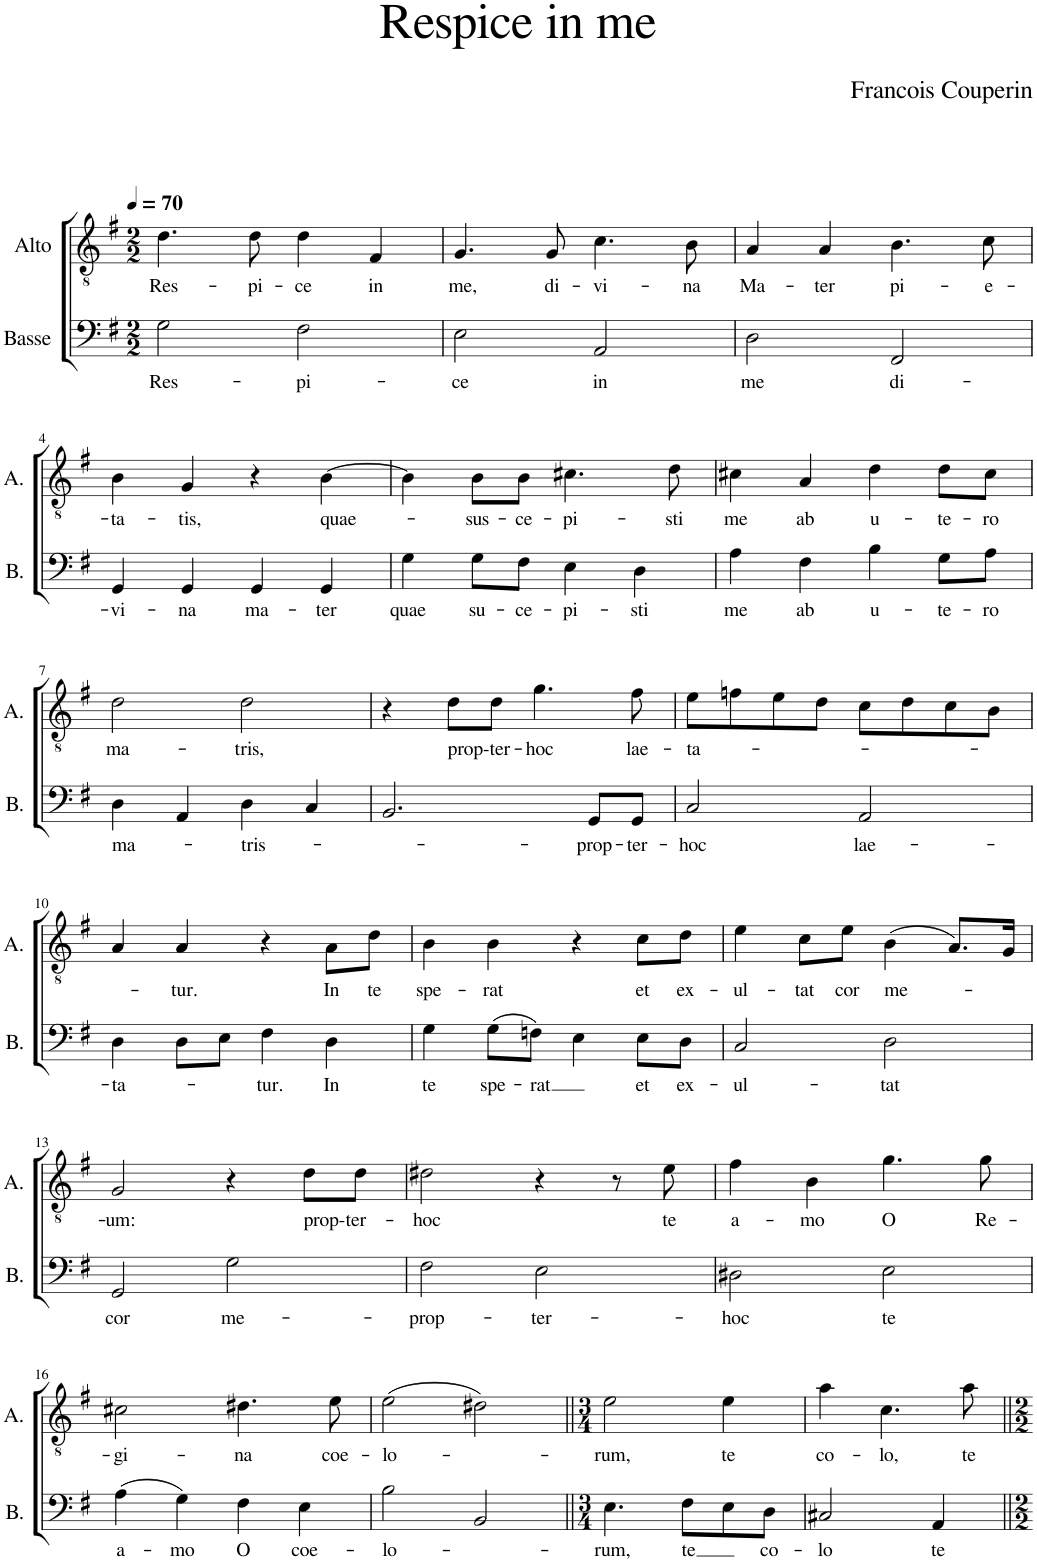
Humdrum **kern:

**kern	**text	**kern	**text
*part2	*part2	*part1	*part1
*staff2	*staff2	*staff1	*staff1
*I"Basse	*	*I"Alto	*
*I'B.	*	*I'A.	*
*clefF4	*	*clefGv2	*
*k[f#]	*	*k[f#]	*
*M2/2	*	*M2/2	*
*MM70	*	*MM70	*
=1	=1	=1	=1
!	!LO:LY:b	!	!LO:LY:b
2G\	Res-	4.d\	Res-
!	!	!	!LO:LY:b
.	.	8d\	-pi-
!	!LO:LY:b	!	!LO:LY:b
2F#\	-pi-	4d\	-ce
!	!	!	!LO:LY:b
.	.	4F#/	in
=2	=2	=2	=2
!	!LO:LY:b	!	!LO:LY:b
2E\	-ce	4.G/	me,
!	!	!	!LO:LY:b
.	.	8G/	di-
!	!LO:LY:b	!	!LO:LY:b
2AA/	in	4.c\	-vi-
!	!	!	!LO:LY:b
.	.	8B\	-na
=3	=3	=3	=3
!	!LO:LY:b	!	!LO:LY:b
2D\	me	4A/	Ma-
!	!	!	!LO:LY:b
.	.	4A/	-ter
!	!LO:LY:b	!	!LO:LY:b
2FF#/	di-	4.B\	pi-
!	!	!	!LO:LY:b
.	.	8c\	-e-
!!LO:LB:g=z
=4	=4	=4	=4
!	!LO:LY:b	!	!LO:LY:b
4GG/	-vi-	4B\	-ta-
!	!LO:LY:b	!	!LO:LY:b
4GG/	-na	4G/	-tis,
!	!LO:LY:b	!	!
4GG/	ma-	4r	.
!	!LO:LY:b	!	!LO:LY:b
4GG/	-ter	[4B\	quae-
=5	=5	=5	=5
!	!LO:LY:b	!	!
4G\	quae	4B\]	.
!	!LO:LY:b	!	!LO:LY:b
8G\L	su-	8B\L	-sus-
!	!LO:LY:b	!	!LO:LY:b
8F#\J	-ce-	8B\J	-ce-
!	!LO:LY:b	!	!LO:LY:b
4E\	-pi-	4.c#X\	-pi-
!	!LO:LY:b	!	!
4D\	-sti	.	.
!	!	!	!LO:LY:b
.	.	8d\	-sti
=6	=6	=6	=6
!	!LO:LY:b	!	!LO:LY:b
4A\	me	4c#X\	me
!	!LO:LY:b	!	!LO:LY:b
4F#\	ab	4A/	ab
!	!LO:LY:b	!	!LO:LY:b
4B\	u-	4d\	u-
!	!LO:LY:b	!	!LO:LY:b
8G\L	-te-	8d\L	-te-
!	!LO:LY:b	!	!LO:LY:b
8A\J	-ro	8c#\J	-ro
!!LO:LB:g=z
=7	=7	=7	=7
!	!LO:LY:b	!	!LO:LY:b
4D\	ma-	2d\	ma-
4AA/	.	.	.
!	!LO:LY:b	!	!LO:LY:b
4D\	-tris-	2d\	-tris,
4C/	.	.	.
=8	=8	=8	=8
2.BB/	.	4r	.
!	!	!	!LO:LY:b
.	.	8d\L	prop-ter-
.	.	8d\J	.
!	!	!	!LO:LY:b
.	.	4.g\	-hoc
!	!LO:LY:b	!	!
8GG/L	-prop-	.	.
!	!LO:LY:b	!	!LO:LY:b
8GG/J	-ter-	8f#\	lae-
=9	=9	=9	=9
!	!LO:LY:b	!	!LO:LY:b
2C/	-hoc	8e\L	-ta-
.	.	8fn\	.
.	.	8e\	.
.	.	8d\J	.
!	!LO:LY:b	!	!
2AA/	lae-	8c\L	.
.	.	8d\	.
.	.	8c\	.
.	.	8B\J	.
!!LO:LB:g=z
=10	=10	=10	=10
!	!LO:LY:b	!	!
4D\	-ta-	4A/	.
!	!	!	!LO:LY:b
8D\L	.	4A/	-tur.
8E\J	.	.	.
!	!LO:LY:b	!	!
4F#\	-tur.	4r	.
!	!LO:LY:b	!	!LO:LY:b
4D\	In	8A\L	In
!	!	!	!LO:LY:b
.	.	8d\J	te
=11	=11	=11	=11
!	!LO:LY:b	!	!LO:LY:b
4G\	te	4B\	spe-
!	!LO:LY:b	!	!LO:LY:b
(8G\L	spe-	4B\	-rat
!	!LO:LY:b	!	!
8Fn\J)	-rat	.	.
4E\	.	4r	.
!	!LO:LY:b	!	!LO:LY:b
8E\L	et	8c\L	et
!	!LO:LY:b	!	!LO:LY:b
8D\J	ex-	8d\J	ex-
=12	=12	=12	=12
!	!LO:LY:b	!	!LO:LY:b
2C/	-ul-	4e\	-ul-
!	!	!	!LO:LY:b
.	.	8c\L	-tat
!	!	!	!LO:LY:b
.	.	8e\J	cor
!	!LO:LY:b	!	!LO:LY:b
2D\	-tat	(4B\	me-
.	.	8.A/L)	.
.	.	16G/Jk	.
!!LO:LB:g=z
=13	=13	=13	=13
!	!LO:LY:b	!	!LO:LY:b
2GG/	cor	2G/	-um:
!	!LO:LY:b	!	!
2G\	me-	4r	.
!	!	!	!LO:LY:b
.	.	8d\L	prop-ter-
.	.	8d\J	.
=14	=14	=14	=14
!	!LO:LY:b	!	!LO:LY:b
2F#\	-prop-	2d#X\	-hoc
!	!LO:LY:b	!	!
2E\	-ter-	4r	.
.	.	8r	.
!	!	!	!LO:LY:b
.	.	8e\	te
=15	=15	=15	=15
!	!LO:LY:b	!	!LO:LY:b
2D#X\	-hoc	4f#\	a-
!	!	!	!LO:LY:b
.	.	4B\	-mo
!	!LO:LY:b	!	!LO:LY:b
2E\	te	4.g\	O
!	!	!	!LO:LY:b
.	.	8g\	Re-
!!LO:LB:g=z
=16	=16	=16	=16
!	!LO:LY:b	!	!LO:LY:b
(4A\	a-	2c#X\	-gi-
!	!LO:LY:b	!	!
4G\)	-mo	.	.
!	!LO:LY:b	!	!LO:LY:b
4F#\	O	4.d#X\	-na
!	!LO:LY:b	!	!
4E\	coe-	.	.
!	!	!	!LO:LY:b
.	.	8e\	coe-
=17	=17	=17	=17
!	!LO:LY:b	!	!LO:LY:b
2B\	-lo-	(2e\	-lo-
2BB/	.	2d#X\)	.
=18||	=18||	=18||	=18||
*M3/4	*	*M3/4	*
!	!LO:LY:b	!	!LO:LY:b
4.E\	-rum,	2e\	-rum,
!	!LO:LY:b	!	!
8F#\L	te	.	.
!	!	!	!LO:LY:b
8E\	.	4e\	te
!	!LO:LY:b	!	!
8D\J	co-	.	.
=19	=19	=19	=19
!	!LO:LY:b	!	!LO:LY:b
2C#X/	-lo	4a\	co-
!	!	!	!LO:LY:b
.	.	4.c\	-lo,
!	!LO:LY:b	!	!
4AA/	te	.	.
!	!	!	!LO:LY:b
.	.	8a\	te
=||	=||	=||	=||
*-	*-	*-	*-
